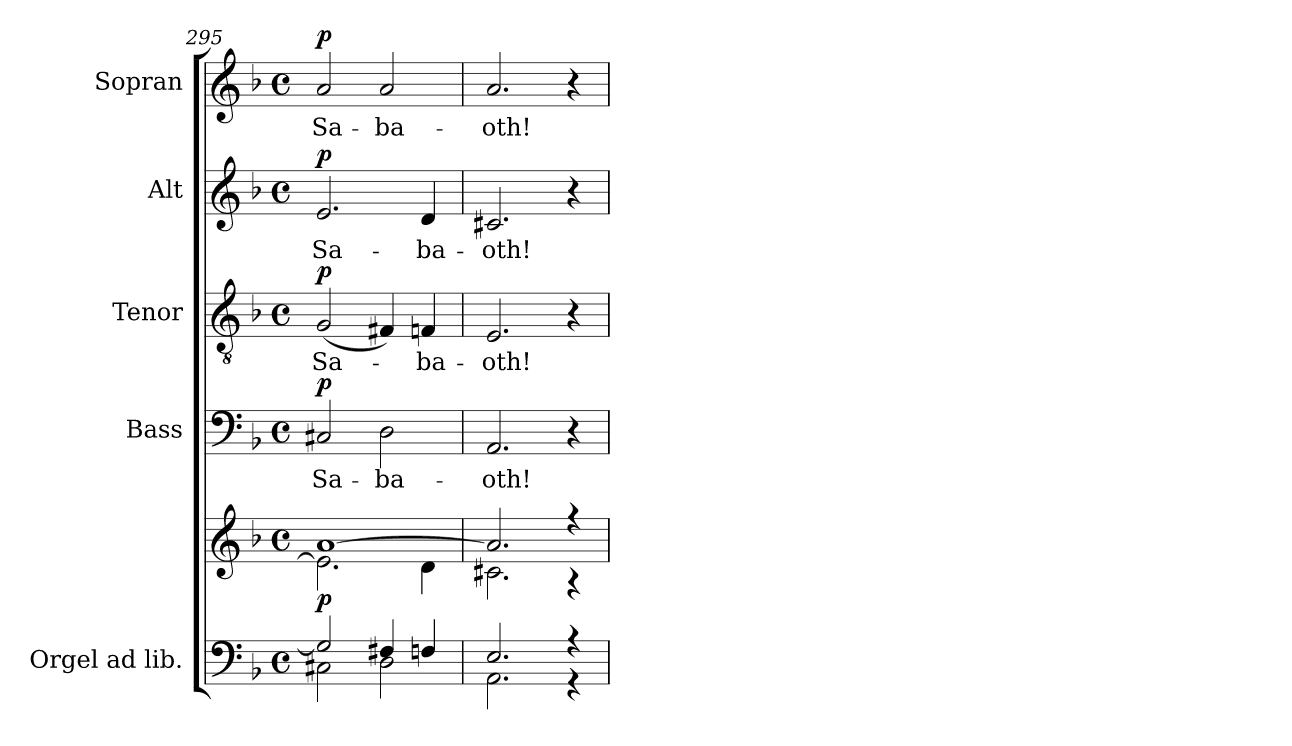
**kern	**kern	**dynam	**kern	**text	**dynam	**kern	**text	**dynam	**kern	**text	**dynam	**kern	**text	**dynam
*part5	*part5	*part5	*part4	*part4	*part4	*part3	*part3	*part3	*part2	*part2	*part2	*part1	*part1	*part1
*staff6	*staff5	*staff5/6	*staff4	*staff4	*staff4	*staff3	*staff3	*staff3	*staff2	*staff2	*staff2	*staff1	*staff1	*staff1
*I"Orgel ad lib.	*	*	*I"Bass	*	*	*I"Tenor	*	*	*I"Alt	*	*	*I"Sopran	*	*
*	*	*	*I'B.	*	*	*I'T.	*	*	*I'A.	*	*	*I'S.	*	*
*clefF4	*clefG2	*	*clefF4	*	*	*clefGv2	*	*	*clefG2	*	*	*clefG2	*	*
*k[b-]	*k[b-]	*	*k[b-]	*	*	*k[b-]	*	*	*k[b-]	*	*	*k[b-]	*	*
*F:	*F:	*	*F:	*	*	*F:	*	*	*F:	*	*	*F:	*	*
*M4/4	*M4/4	*	*M4/4	*	*	*M4/4	*	*	*M4/4	*	*	*M4/4	*	*
*met(c)	*met(c)	*	*met(c)	*	*	*met(c)	*	*	*met(c)	*	*	*met(c)	*	*
=295	=295	=295	=295	=295	=295	=295	=295	=295	=295	=295	=295	=295	=295	=295
*^	*^	*	*	*	*	*	*	*	*	*	*	*	*	*
!	!	!	!	!LO:DY:b	!	!LO:LY:b	!LO:DY:a	!	!LO:LY:b	!LO:DY:a	!	!LO:LY:b	!LO:DY:a	!	!LO:LY:b	!LO:DY:a
2G/]	2C#X\	[>1a	2.e\]	p	2C#X/	Sa-	p	(<2G/	Sa-	p	2.e/	Sa-	p	2a/	Sa-	p
!	!	!	!	!	!	!LO:LY:b	!	!	!	!	!	!	!	!	!LO:LY:b	!
4F#X/	2D\	.	.	.	2D\	-ba-	.	4F#X/)	.	.	.	.	.	2a/	-ba-	.
!	!	!	!	!	!	!	!	!	!LO:LY:b	!	!	!LO:LY:b	!	!	!	!
4Fn/	.	.	4d\	.	.	.	.	4Fn/	-ba-	.	4d/	-ba-	.	.	.	.
=296	=296	=296	=296	=296	=296	=296	=296	=296	=296	=296	=296	=296	=296	=296	=296	=296
!	!	!	!	!	!	!LO:LY:b	!	!	!LO:LY:b	!	!	!LO:LY:b	!	!	!LO:LY:b	!
2.E/	2.AA\	2.a/]	2.c#X\	.	2.AA/	-oth!	.	2.E/	-oth!	.	2.c#X/	-oth!	.	2.a/	-oth!	.
4r	4r	4r	4r	.	4r	.	.	4r	.	.	4r	.	.	4r	.	.
*v	*v	*	*	*	*	*	*	*	*	*	*	*	*	*	*	*
*	*v	*v	*	*	*	*	*	*	*	*	*	*	*	*	*
=	=	=	=	=	=	=	=	=	=	=	=	=	=	=
*-	*-	*-	*-	*-	*-	*-	*-	*-	*-	*-	*-	*-	*-	*-
